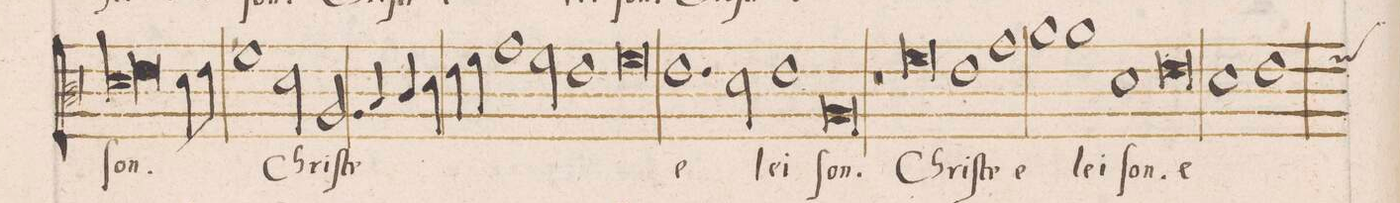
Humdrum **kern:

**kern	**text
*I"DISCANTVS	*
*clefC3	*
*k[]	*
*met(C|)	*
*M2/1	*
*lig	*
*col	*
1d	-ſon.
2.e\	.
*Xlig	*
*Xcol	*
8d\L	.
8e\J	.
=51-	=51-
1f	.
2d\	Chri-
2.A/	-ſte
=52-	=52-
4B/	.
4c/	.
4d\	.
4e\	.
4f\	.
1g\	.
=53-	=53-
2f\	.
1e	.
=54-	=54-
0f	.
=55-	=55-
1.e	e-
2d\	.
=56-	=56-
1e	-lei-
0A	-ſon.
=57-	=57-
1r	.
=58-	=58-
0f	Chri-
=59-	=59-
1e	-ſte
1g	e-
=60	=60
1a	.
1a	-lei-
=61-	=61-
1d	-ſon.
0e	e-
=62-	=62-
1d	.
=63-	=63-
1e	.
*custos:f	*
*-	*-
